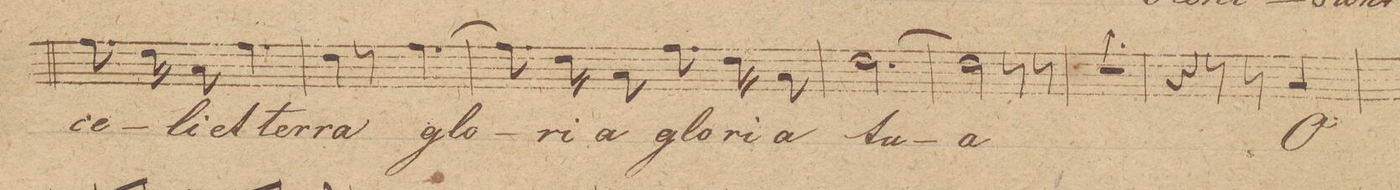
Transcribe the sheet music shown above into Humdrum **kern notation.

**kern	**text
*I"Tenore 2do	*
*clefC4	*
*k[]	*
*M6/8	*
8.e\	ce-
16c\	-li
8G\	et
4.e\	ter-
=18	=18
4c\	-ra
8r	.
[4.e\	glo-
=19	=19
8.e\]	.
16c\	-ri-
8G\	-a
8.e\	glo-
16c\	-ri-
8G\	-a
=20	=20
[2.c\	tu-
=21	=21
2c\]	-a
8r	.
8r	.
=22	=22
2.r	.
=23	=23
4r	.
8r	.
8r	.
4G/	O-
=24	=24
*-	*-
